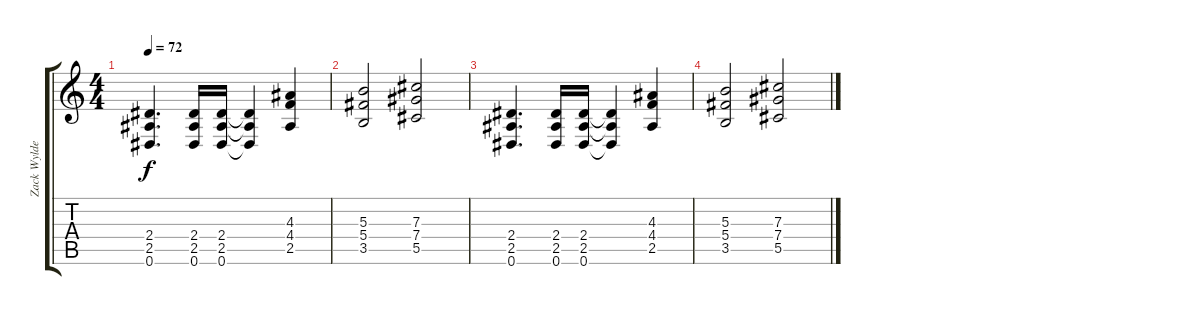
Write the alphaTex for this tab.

\track ("Zack Wylde lead" "Zack Wylde") {instrument distortionguitar}
\staff {score tabs}
\tuning (Eb4 Bb3 Gb3 Db3 Ab2 Eb2) {hide}
\ts (4 4)
\tempo 72
\clef g2
\ks c
(2.4 2.5 0.6).4{d dy f} (2.4 2.5 0.6).16 (2.4 2.5 0.6).16 (2.4{t} 2.5{t} 0.6{t}).4 (4.3 4.4 2.5).4 |
(5.3 5.4 3.5).2 (7.3 7.4 5.5).2 |
(2.4 2.5 0.6).4{d} (2.4 2.5 0.6).16 (2.4 2.5 0.6).16 (2.4{t} 2.5{t} 0.6{t}).4 (4.3 4.4 2.5).4 |
(5.3 5.4 3.5).2 (7.3 7.4 5.5).2
